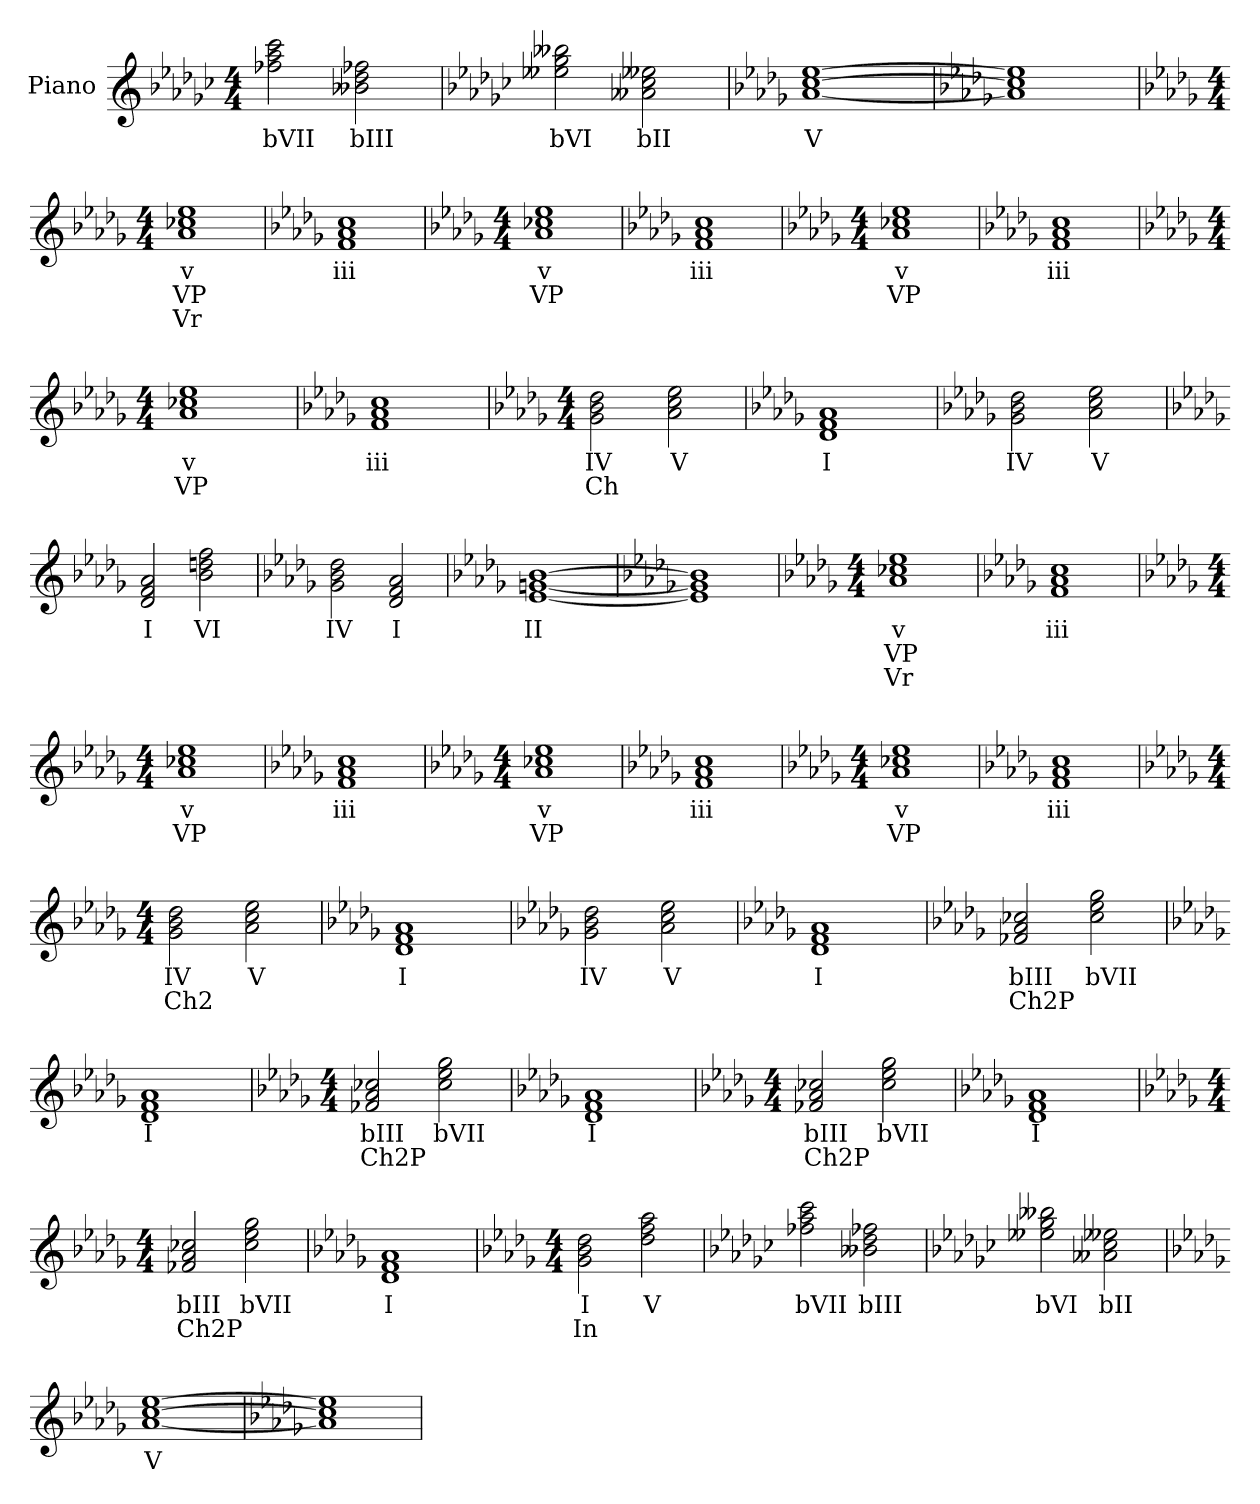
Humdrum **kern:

**kern	**text	**text	**text
*part1	*part1	*part1	*part1
*staff1	*staff1	*staff1	*staff1
*I"Piano	*	*	*
*I'Pno	*	*	*
*k[b-e-a-d-g-c-]	*	*	*
*G-:	*	*	*
*M4/4	*	*	*
=	=	=	=
2ff-X 2aa- 2ccc-	bVII	.	.
2b--X 2dd- 2ff-X	bIII	.	.
=	=	=	=
*k[b-e-a-d-g-c-]	*	*	*
*G-:	*	*	*
2ee--X 2gg- 2bb--X	bVI	.	.
2a--X 2cc- 2ee--X	bII	.	.
=	=	=	=
*k[b-e-a-d-g-]	*	*	*
*D-:	*	*	*
[1a- [1cc [1ee-	V	.	.
=	=	=	=
*k[b-e-a-d-g-]	*	*	*
*D-:	*	*	*
1a-] 1cc] 1ee-]	.	.	.
=	=	=	=
*k[b-e-a-d-g-]	*	*	*
*D-:	*	*	*
*M4/4	*	*	*
1a- 1cc-X 1ee-	v	VP	Vr
=	=	=	=
*k[b-e-a-d-g-]	*	*	*
*D-:	*	*	*
1f 1a- 1cc	iii	.	.
=	=	=	=
*k[b-e-a-d-g-]	*	*	*
*D-:	*	*	*
*M4/4	*	*	*
1a- 1cc-X 1ee-	v	VP	.
=	=	=	=
*k[b-e-a-d-g-]	*	*	*
*D-:	*	*	*
1f 1a- 1cc	iii	.	.
=	=	=	=
*k[b-e-a-d-g-]	*	*	*
*D-:	*	*	*
*M4/4	*	*	*
1a- 1cc-X 1ee-	v	VP	.
=	=	=	=
*k[b-e-a-d-g-]	*	*	*
*D-:	*	*	*
1f 1a- 1cc	iii	.	.
=	=	=	=
*k[b-e-a-d-g-]	*	*	*
*D-:	*	*	*
*M4/4	*	*	*
1a- 1cc-X 1ee-	v	VP	.
=	=	=	=
*k[b-e-a-d-g-]	*	*	*
*D-:	*	*	*
1f 1a- 1cc	iii	.	.
=	=	=	=
*k[b-e-a-d-g-]	*	*	*
*D-:	*	*	*
*M4/4	*	*	*
2g- 2b- 2dd-	IV	Ch	.
2a- 2cc 2ee-	V	.	.
=	=	=	=
*k[b-e-a-d-g-]	*	*	*
*D-:	*	*	*
1d- 1f 1a-	I	.	.
=	=	=	=
*k[b-e-a-d-g-]	*	*	*
*D-:	*	*	*
2g- 2b- 2dd-	IV	.	.
2a- 2cc 2ee-	V	.	.
=	=	=	=
*k[b-e-a-d-g-]	*	*	*
*D-:	*	*	*
2d- 2f 2a-	I	.	.
2b- 2ddn 2ff	VI	.	.
=	=	=	=
*k[b-e-a-d-g-]	*	*	*
*D-:	*	*	*
2g- 2b- 2dd-	IV	.	.
2d- 2f 2a-	I	.	.
=	=	=	=
*k[b-e-a-d-g-]	*	*	*
*D-:	*	*	*
[1e- [1gn [1b-	II	.	.
=	=	=	=
*k[b-e-a-d-g-]	*	*	*
*D-:	*	*	*
1e-] 1gn] 1b-]	.	.	.
=	=	=	=
*k[b-e-a-d-g-]	*	*	*
*D-:	*	*	*
*M4/4	*	*	*
1a- 1cc-X 1ee-	v	VP	Vr
=	=	=	=
*k[b-e-a-d-g-]	*	*	*
*D-:	*	*	*
1f 1a- 1cc	iii	.	.
=	=	=	=
*k[b-e-a-d-g-]	*	*	*
*D-:	*	*	*
*M4/4	*	*	*
1a- 1cc-X 1ee-	v	VP	.
=	=	=	=
*k[b-e-a-d-g-]	*	*	*
*D-:	*	*	*
1f 1a- 1cc	iii	.	.
=	=	=	=
*k[b-e-a-d-g-]	*	*	*
*D-:	*	*	*
*M4/4	*	*	*
1a- 1cc-X 1ee-	v	VP	.
=	=	=	=
*k[b-e-a-d-g-]	*	*	*
*D-:	*	*	*
1f 1a- 1cc	iii	.	.
=	=	=	=
*k[b-e-a-d-g-]	*	*	*
*D-:	*	*	*
*M4/4	*	*	*
1a- 1cc-X 1ee-	v	VP	.
=	=	=	=
*k[b-e-a-d-g-]	*	*	*
*D-:	*	*	*
1f 1a- 1cc	iii	.	.
=	=	=	=
*k[b-e-a-d-g-]	*	*	*
*D-:	*	*	*
*M4/4	*	*	*
2g- 2b- 2dd-	IV	Ch2	.
2a- 2cc 2ee-	V	.	.
=	=	=	=
*k[b-e-a-d-g-]	*	*	*
*D-:	*	*	*
1d- 1f 1a-	I	.	.
=	=	=	=
*k[b-e-a-d-g-]	*	*	*
*D-:	*	*	*
2g- 2b- 2dd-	IV	.	.
2a- 2cc 2ee-	V	.	.
=	=	=	=
*k[b-e-a-d-g-]	*	*	*
*D-:	*	*	*
1d- 1f 1a-	I	.	.
=	=	=	=
*k[b-e-a-d-g-]	*	*	*
*D-:	*	*	*
2f-X 2a- 2cc-X	bIII	Ch2P	.
2cc- 2ee- 2gg-	bVII	.	.
=	=	=	=
*k[b-e-a-d-g-]	*	*	*
*D-:	*	*	*
1d- 1f 1a-	I	.	.
=	=	=	=
*k[b-e-a-d-g-]	*	*	*
*D-:	*	*	*
*M4/4	*	*	*
2f-X 2a- 2cc-X	bIII	Ch2P	.
2cc- 2ee- 2gg-	bVII	.	.
=	=	=	=
*k[b-e-a-d-g-]	*	*	*
*D-:	*	*	*
1d- 1f 1a-	I	.	.
=	=	=	=
*k[b-e-a-d-g-]	*	*	*
*D-:	*	*	*
*M4/4	*	*	*
2f-X 2a- 2cc-X	bIII	Ch2P	.
2cc- 2ee- 2gg-	bVII	.	.
=	=	=	=
*k[b-e-a-d-g-]	*	*	*
*D-:	*	*	*
1d- 1f 1a-	I	.	.
=	=	=	=
*k[b-e-a-d-g-]	*	*	*
*D-:	*	*	*
*M4/4	*	*	*
2f-X 2a- 2cc-X	bIII	Ch2P	.
2cc- 2ee- 2gg-	bVII	.	.
=	=	=	=
*k[b-e-a-d-g-]	*	*	*
*D-:	*	*	*
1d- 1f 1a-	I	.	.
=	=	=	=
*k[b-e-a-d-g-]	*	*	*
*D-:	*	*	*
*M4/4	*	*	*
2g- 2b- 2dd-	I	In	.
2dd- 2ff 2aa-	V	.	.
=	=	=	=
*k[b-e-a-d-g-c-]	*	*	*
*G-:	*	*	*
2ff-X 2aa- 2ccc-	bVII	.	.
2b--X 2dd- 2ff-X	bIII	.	.
=	=	=	=
*k[b-e-a-d-g-c-]	*	*	*
*G-:	*	*	*
2ee--X 2gg- 2bb--X	bVI	.	.
2a--X 2cc- 2ee--X	bII	.	.
=	=	=	=
*k[b-e-a-d-g-]	*	*	*
*D-:	*	*	*
[1a- [1cc [1ee-	V	.	.
=	=	=	=
*k[b-e-a-d-g-]	*	*	*
*D-:	*	*	*
1a-] 1cc] 1ee-]	.	.	.
=	=	=	=
*-	*-	*-	*-
